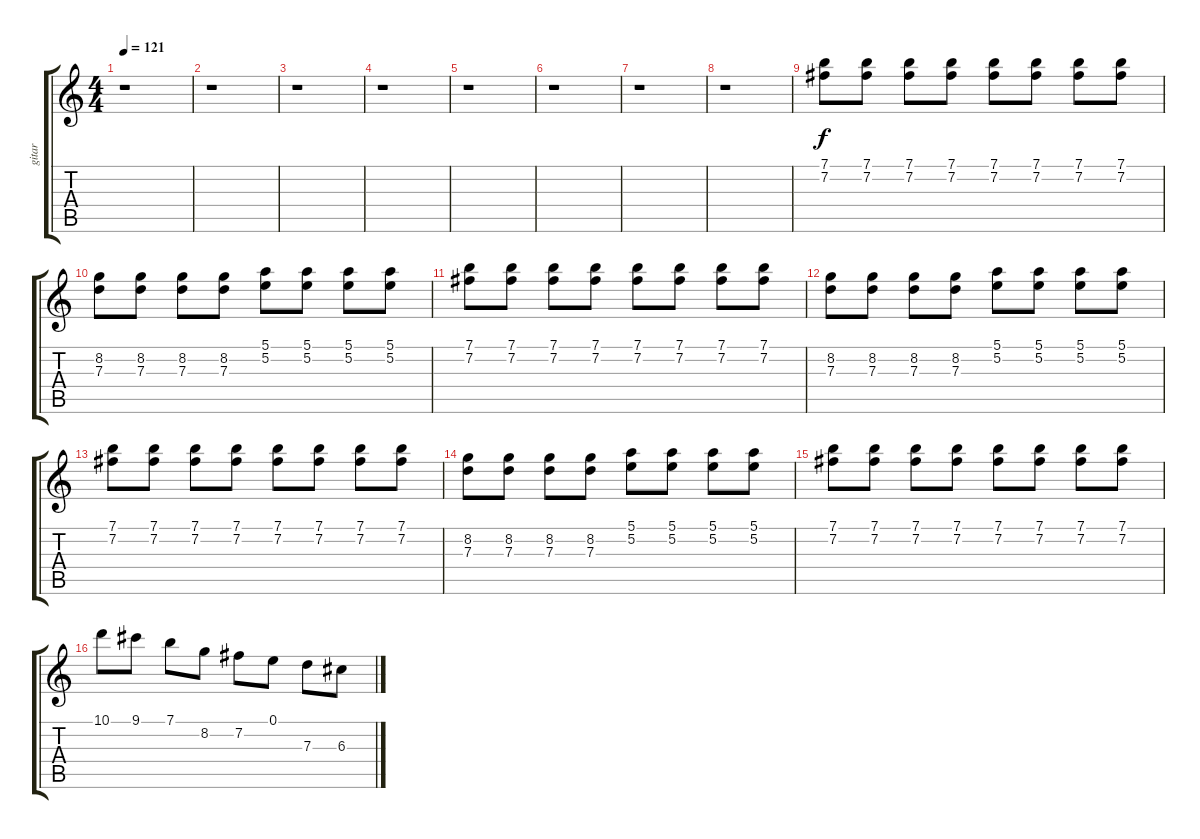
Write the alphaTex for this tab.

\track ("gitar" "gitar") {instrument distortionguitar}
\staff {score tabs}
\tuning (E4 B3 G3 D3 A2 E2) {hide}
\ts (4 4)
\tempo 121
\clef g2
\ks c
r.1{dy f} |
r.1 |
r.1 |
r.1 |
r.1 |
r.1 |
r.1 |
r.1 |
(7.1 7.2).8 (7.1 7.2).8 (7.1 7.2).8 (7.1 7.2).8 (7.1 7.2).8 (7.1 7.2).8 (7.1 7.2).8 (7.1 7.2).8 |
(8.2 7.3).8 (8.2 7.3).8 (8.2 7.3).8 (8.2 7.3).8 (5.1 5.2).8 (5.1 5.2).8 (5.1 5.2).8 (5.1 5.2).8 |
(7.1 7.2).8 (7.1 7.2).8 (7.1 7.2).8 (7.1 7.2).8 (7.1 7.2).8 (7.1 7.2).8 (7.1 7.2).8 (7.1 7.2).8 |
(8.2 7.3).8 (8.2 7.3).8 (8.2 7.3).8 (8.2 7.3).8 (5.1 5.2).8 (5.1 5.2).8 (5.1 5.2).8 (5.1 5.2).8 |
(7.1 7.2).8 (7.1 7.2).8 (7.1 7.2).8 (7.1 7.2).8 (7.1 7.2).8 (7.1 7.2).8 (7.1 7.2).8 (7.1 7.2).8 |
(8.2 7.3).8 (8.2 7.3).8 (8.2 7.3).8 (8.2 7.3).8 (5.1 5.2).8 (5.1 5.2).8 (5.1 5.2).8 (5.1 5.2).8 |
(7.1 7.2).8 (7.1 7.2).8 (7.1 7.2).8 (7.1 7.2).8 (7.1 7.2).8 (7.1 7.2).8 (7.1 7.2).8 (7.1 7.2).8 |
10.1.8 9.1.8 7.1.8 8.2.8 7.2.8 0.1.8 7.3.8 6.3.8
